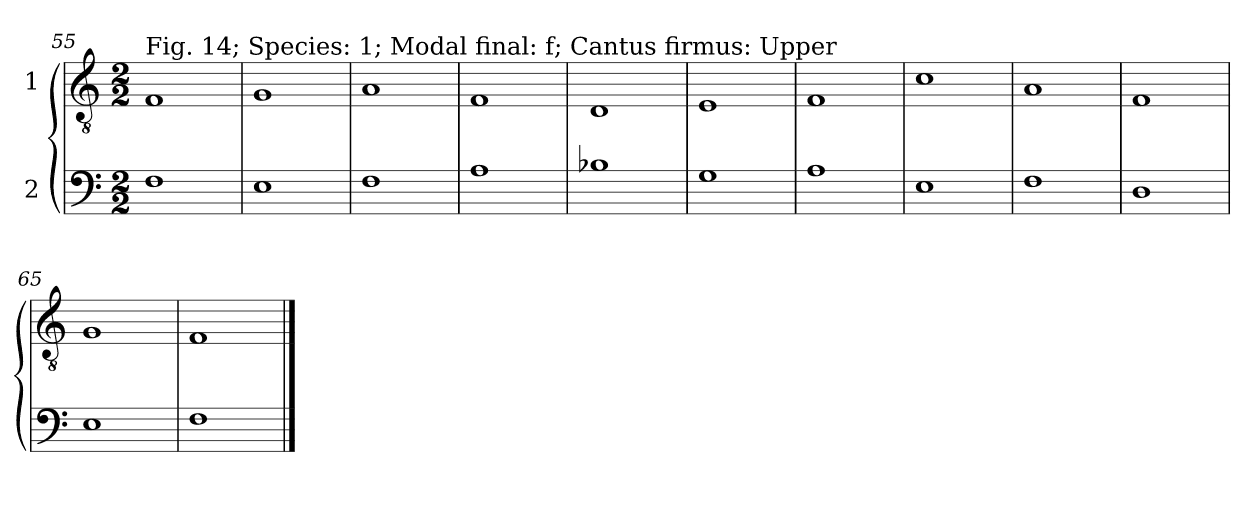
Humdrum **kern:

**kern	**kern
*part2	*part1
*staff2	*staff1
*I"2	*I"1
*clefF4	*clefGv2
*k[]	*k[]
*M2/2	*M2/2
=55	=55
!	!LO:TX:a:t=Fig. 14; Species&colon; 1; Modal final&colon; f; Cantus firmus&colon; Upper
1F	1F
=56	=56
1E	1G
=57	=57
1F	1A
=58	=58
1A	1F
=59	=59
1B-X	1D
=60	=60
1G	1E
=61	=61
1A	1F
=62	=62
1E	1c
=63	=63
1F	1A
=64	=64
1D	1F
=65	=65
1E	1G
=66	=66
1F	1F
==	==
*-	*-
